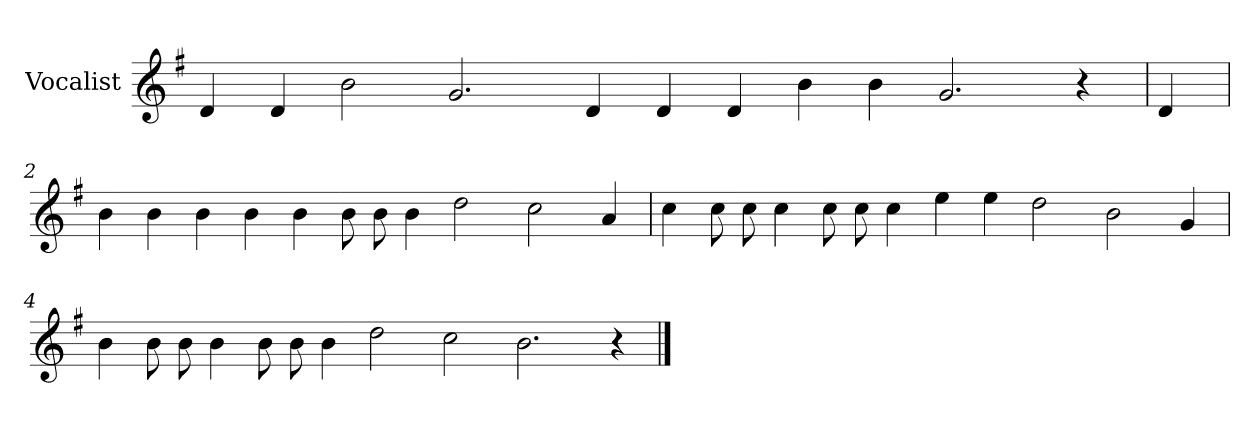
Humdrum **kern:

**kern
*part1
*staff1
*I"Vocalist
*k[f#]
*G:
=
4d
4d
2b
2.g
4d
4d
4d
4b
4b
2.g
4r
=1
4d
=2
4b
4b
4b
4b
4b
8b
8b
4b
2dd
2cc
4a
=3
4cc
8cc
8cc
4cc
8cc
8cc
4cc
4ee
4ee
2dd
2b
4g
=4
4b
8b
8b
4b
8b
8b
4b
2dd
2cc
2.b
4r
==
*-
